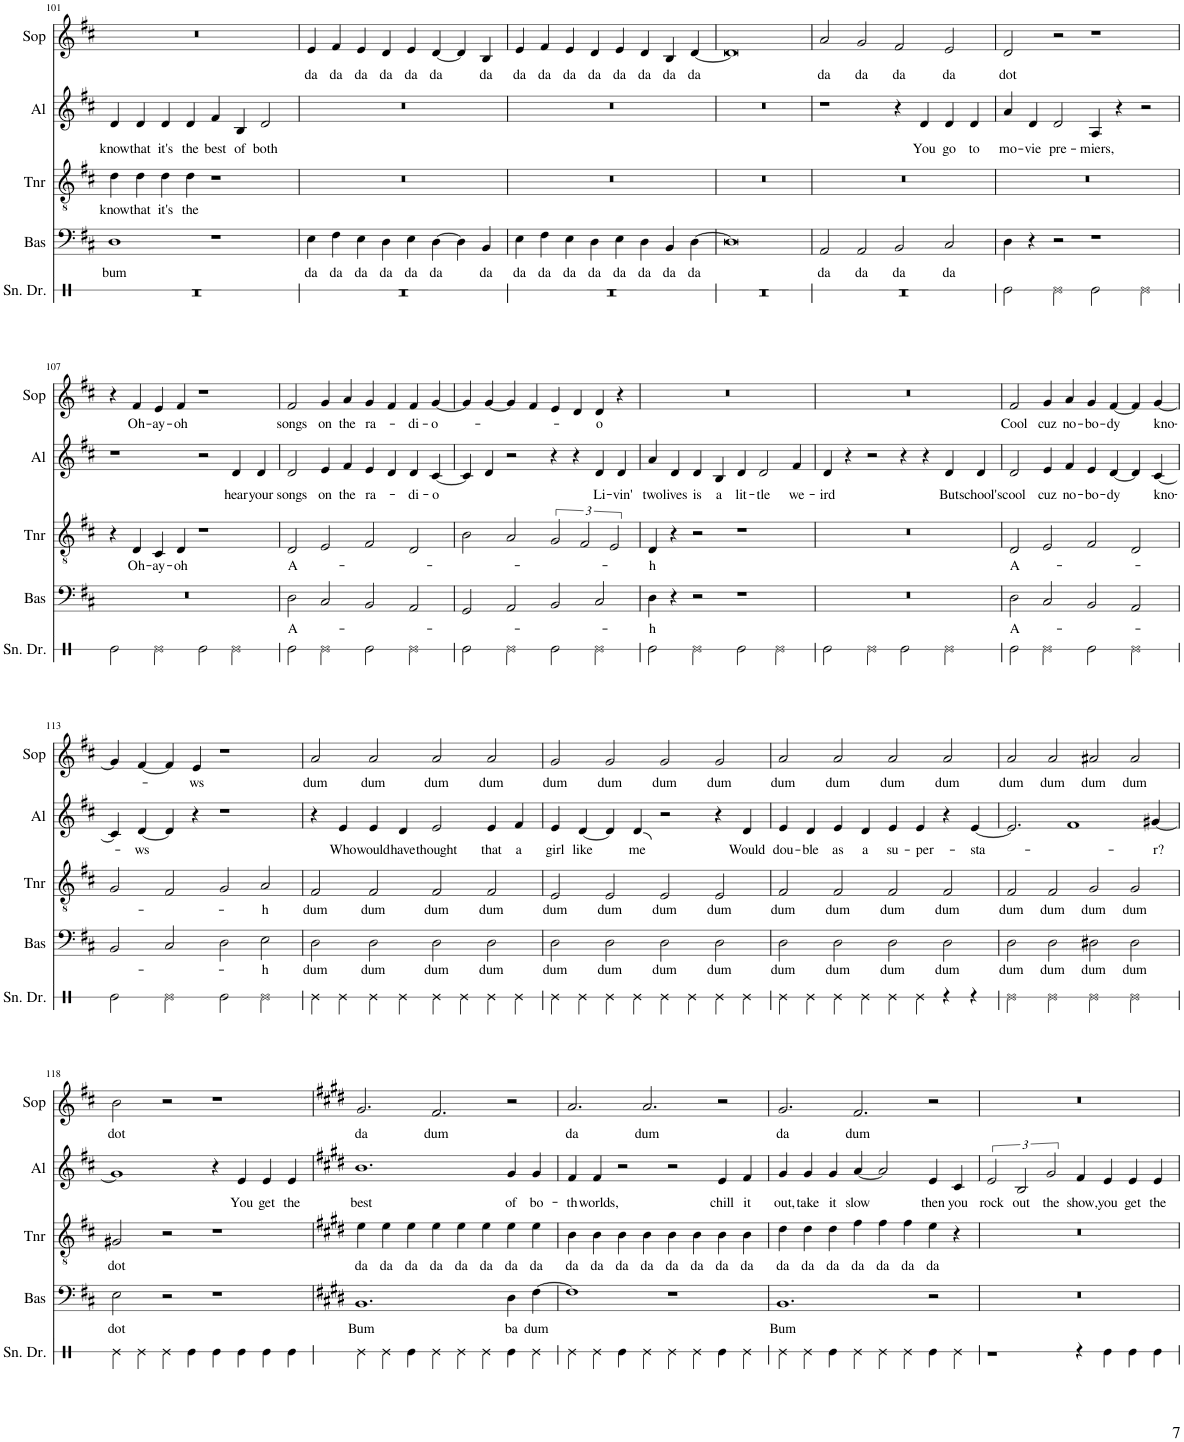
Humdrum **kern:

**kern	**kern	**text	**kern	**text	**kern	**text	**kern	**text
*part5	*part4	*part4	*part3	*part3	*part2	*part2	*part1	*part1
*staff5	*staff4	*staff4	*staff3	*staff3	*staff2	*staff2	*staff1	*staff1
*I"Snare Drum	*I"Bass	*	*I"Tenor	*	*I"Alto	*	*I"Soprano	*
*I'Sn. Dr.	*I'Bas	*	*I'Tnr	*	*I'Al	*	*I'Sop	*
!!LO:PB:g=z
*clefX	*clefF4	*	*clefGv2	*	*clefG2	*	*clefG2	*
*k[]	*k[f#c#]	*	*k[f#c#]	*	*k[f#c#]	*	*k[f#c#]	*
*M4/2	*M4/2	*	*M4/2	*	*M4/2	*	*M4/2	*
=101	=101	=101	=101	=101	=101	=101	=101	=101
!	!	!LO:LY:b	!	!LO:LY:b	!	!LO:LY:b	!	!
0r	1D	bum	4d\	know	4d/	know	0r	.
!	!	!	!	!LO:LY:b	!	!LO:LY:b	!	!
.	.	.	4d\	that	4d/	that	.	.
!	!	!	!	!LO:LY:b	!	!LO:LY:b	!	!
.	.	.	4d\	it's	4d/	it's	.	.
!	!	!	!	!LO:LY:b	!	!LO:LY:b	!	!
.	.	.	4d\	the	4d/	the	.	.
!	!	!	!	!	!	!LO:LY:b	!	!
.	1r	.	1r	.	4f#/	best	.	.
!	!	!	!	!	!	!LO:LY:b	!	!
.	.	.	.	.	4B/	of	.	.
!	!	!	!	!	!	!LO:LY:b	!	!
.	.	.	.	.	2d/	both	.	.
=102	=102	=102	=102	=102	=102	=102	=102	=102
!	!	!LO:LY:b	!	!	!	!	!	!LO:LY:b
0r	4E\	da	0r	.	0r	.	4e/	da
!	!	!LO:LY:b	!	!	!	!	!	!LO:LY:b
.	4F#\	da	.	.	.	.	4f#/	da
!	!	!LO:LY:b	!	!	!	!	!	!LO:LY:b
.	4E\	da	.	.	.	.	4e/	da
!	!	!LO:LY:b	!	!	!	!	!	!LO:LY:b
.	4D\	da	.	.	.	.	4d/	da
!	!	!LO:LY:b	!	!	!	!	!	!LO:LY:b
.	4E\	da	.	.	.	.	4e/	da
!	!	!LO:LY:b	!	!	!	!	!	!LO:LY:b
.	[4D\	da	.	.	.	.	[4d/	da
.	4D\]	.	.	.	.	.	4d/]	.
!	!	!LO:LY:b	!	!	!	!	!	!LO:LY:b
.	4BB/	da	.	.	.	.	4B/	da
=103	=103	=103	=103	=103	=103	=103	=103	=103
!	!	!LO:LY:b	!	!	!	!	!	!LO:LY:b
0r	4E\	da	0r	.	0r	.	4e/	da
!	!	!LO:LY:b	!	!	!	!	!	!LO:LY:b
.	4F#\	da	.	.	.	.	4f#/	da
!	!	!LO:LY:b	!	!	!	!	!	!LO:LY:b
.	4E\	da	.	.	.	.	4e/	da
!	!	!LO:LY:b	!	!	!	!	!	!LO:LY:b
.	4D\	da	.	.	.	.	4d/	da
!	!	!LO:LY:b	!	!	!	!	!	!LO:LY:b
.	4E\	da	.	.	.	.	4e/	da
!	!	!LO:LY:b	!	!	!	!	!	!LO:LY:b
.	4D\	da	.	.	.	.	4d/	da
!	!	!LO:LY:b	!	!	!	!	!	!LO:LY:b
.	4BB/	da	.	.	.	.	4B/	da
!	!	!LO:LY:b	!	!	!	!	!	!LO:LY:b
.	[4D\	da	.	.	.	.	[4d/	da
=104	=104	=104	=104	=104	=104	=104	=104	=104
0r	0D]	.	0r	.	0r	.	0d]	.
=105	=105	=105	=105	=105	=105	=105	=105	=105
!	!	!LO:LY:b	!	!	!	!	!	!LO:LY:b
0r	2AA/	da	0r	.	1r	.	2a/	da
!	!	!LO:LY:b	!	!	!	!	!	!LO:LY:b
.	2AA/	da	.	.	.	.	2g/	da
!	!	!LO:LY:b	!	!	!	!	!	!LO:LY:b
.	2BB/	da	.	.	4r	.	2f#/	da
!	!	!	!	!	!	!LO:LY:b	!	!
.	.	.	.	.	4d/	You	.	.
!	!	!LO:LY:b	!	!	!	!LO:LY:b	!	!LO:LY:b
.	2C#/	da	.	.	4d/	go	2e/	da
!	!	!	!	!	!	!LO:LY:b	!	!
.	.	.	.	.	4d/	to	.	.
=106	=106	=106	=106	=106	=106	=106	=106	=106
!	!	!	!	!	!	!LO:LY:b	!	!LO:LY:b
2Re\	4D\	.	0r	.	4a/	mo-	2d/	dot
!	!	!	!	!	!	!LO:LY:b	!	!
.	4r	.	.	.	4d/	-vie	.	.
!	!	!	!	!	!	!LO:LY:b	!	!
2Re\	2r	.	.	.	2d/	pre-	2r	.
!	!	!	!	!	!	!LO:LY:b	!	!
2Re\	1r	.	.	.	4A/	-miers,	1r	.
.	.	.	.	.	4r	.	.	.
2Re\	.	.	.	.	2r	.	.	.
!!LO:LB:g=z
=107	=107	=107	=107	=107	=107	=107	=107	=107
2Re\	0r	.	4r	.	1r	.	4r	.
!	!	!	!	!LO:LY:b	!	!	!	!LO:LY:b
.	.	.	4D/	Oh-	.	.	4f#/	Oh-
!	!	!	!	!LO:LY:b	!	!	!	!LO:LY:b
2Re\	.	.	4C#/	-ay-	.	.	4e/	-ay-
!	!	!	!	!LO:LY:b	!	!	!	!LO:LY:b
.	.	.	4D/	-oh	.	.	4f#/	-oh
2Re\	.	.	1r	.	2r	.	1r	.
!	!	!	!	!	!	!LO:LY:b	!	!
2Re\	.	.	.	.	4d/	hear	.	.
!	!	!	!	!	!	!LO:LY:b	!	!
.	.	.	.	.	4d/	your	.	.
=108	=108	=108	=108	=108	=108	=108	=108	=108
!	!	!LO:LY:b	!	!LO:LY:b	!	!LO:LY:b	!	!LO:LY:b
2Re\	2D\	A-	2D/	A-	2d/	songs	2f#/	songs
!	!	!	!	!	!	!LO:LY:b	!	!LO:LY:b
2Re\	2C#/	.	2E/	.	4e/	on	4g/	on
!	!	!	!	!	!	!LO:LY:b	!	!LO:LY:b
.	.	.	.	.	4f#/	the	4a/	the
!	!	!	!	!	!	!LO:LY:b	!	!LO:LY:b
2Re\	2BB/	.	2F#/	.	4e/	ra-	4g/	ra-
.	.	.	.	.	4d/	.	4f#/	.
!	!	!	!	!	!	!LO:LY:b	!	!LO:LY:b
2Re\	2AA/	.	2D/	.	4d/	di-	4f#/	-di-
!	!	!	!	!	!	!LO:LY:b	!	!LO:LY:b
.	.	.	.	.	[4c#/	-o	[4g/	-o-
=109	=109	=109	=109	=109	=109	=109	=109	=109
2Re\	2GG/	.	2B\	.	4c#/]	.	4g/]	.
.	.	.	.	.	4d/	.	[4g/	.
2Re\	2AA/	.	2A/	.	2r	.	4g/]	.
.	.	.	.	.	.	.	4f#/	.
2Re\	2BB/	.	3G/	.	4r	.	4e/	.
.	.	.	.	.	4r	.	4d/	.
.	.	.	3F#/	.	.	.	.	.
!	!	!	!	!	!	!LO:LY:b	!	!LO:LY:b
2Re\	2C#/	.	.	.	4d/	Li-	4d/	o
.	.	.	3E/	.	.	.	.	.
!	!	!	!	!	!	!LO:LY:b	!	!
.	.	.	.	.	4d/	-vin'	4r	.
=110	=110	=110	=110	=110	=110	=110	=110	=110
!	!	!LO:LY:b	!	!LO:LY:b	!	!LO:LY:b	!	!
2Re\	4D\	-h	4D/	-h	4a/	two	0r	.
!	!	!	!	!	!	!LO:LY:b	!	!
.	4r	.	4r	.	4d/	lives	.	.
!	!	!	!	!	!	!LO:LY:b	!	!
2Re\	2r	.	2r	.	4d/	is	.	.
!	!	!	!	!	!	!LO:LY:b	!	!
.	.	.	.	.	4B/	a	.	.
!	!	!	!	!	!	!LO:LY:b	!	!
2Re\	1r	.	1r	.	4d/	lit-	.	.
!	!	!	!	!	!	!LO:LY:b	!	!
.	.	.	.	.	2d/	-tle	.	.
2Re\	.	.	.	.	.	.	.	.
!	!	!	!	!	!	!LO:LY:b	!	!
.	.	.	.	.	4f#/	we-	.	.
=111	=111	=111	=111	=111	=111	=111	=111	=111
!	!	!	!	!	!	!LO:LY:b	!	!
2Re\	0r	.	0r	.	4d/	-ird	0r	.
.	.	.	.	.	4r	.	.	.
2Re\	.	.	.	.	2r	.	.	.
2Re\	.	.	.	.	4r	.	.	.
.	.	.	.	.	4r	.	.	.
!	!	!	!	!	!	!LO:LY:b	!	!
2Re\	.	.	.	.	4d/	But	.	.
!	!	!	!	!	!	!LO:LY:b	!	!
.	.	.	.	.	4d/	school's	.	.
=112	=112	=112	=112	=112	=112	=112	=112	=112
!	!	!LO:LY:b	!	!LO:LY:b	!	!LO:LY:b	!	!LO:LY:b
2Re\	2D\	A-	2D/	A-	2d/	cool	2f#/	Cool
!	!	!	!	!	!	!LO:LY:b	!	!LO:LY:b
2Re\	2C#/	.	2E/	.	4e/	cuz	4g/	cuz
!	!	!	!	!	!	!LO:LY:b	!	!LO:LY:b
.	.	.	.	.	4f#/	no-	4a/	no-
!	!	!	!	!	!	!LO:LY:b	!	!LO:LY:b
2Re\	2BB/	.	2F#/	.	4e/	-bo-	4g/	-bo-
!	!	!	!	!	!	!LO:LY:b	!	!LO:LY:b
.	.	.	.	.	[4d/	-dy	[4f#/	-dy
2Re\	2AA/	.	2D/	.	4d/]	.	4f#/]	.
!	!	!	!	!	!	!LO:LY:b	!	!LO:LY:b
.	.	.	.	.	[4c#/	kno-	[4g/	kno-
!!LO:LB:g=z
=113	=113	=113	=113	=113	=113	=113	=113	=113
2Re\	2BB/	.	2G/	.	4c#/]	.	4g/]	.
!	!	!	!	!	!	!LO:LY:b	!	!
.	.	.	.	.	[4d/	-ws	[4f#/	.
2Re\	2C#/	.	2F#/	.	4d/]	.	4f#/]	.
!	!	!	!	!	!	!	!	!LO:LY:b
.	.	.	.	.	4r	.	4e/	-ws
2Re\	2D\	.	2G/	.	1r	.	1r	.
!	!	!LO:LY:b	!	!LO:LY:b	!	!	!	!
2Re\	2E\	-h	2A/	-h	.	.	.	.
=114	=114	=114	=114	=114	=114	=114	=114	=114
!	!	!LO:LY:b	!	!LO:LY:b	!	!	!	!LO:LY:b
4Re\	2D\	dum	2F#/	dum	4r	.	2a/	dum
!	!	!	!	!	!	!LO:LY:b	!	!
4Re\	.	.	.	.	4e/	Who	.	.
!	!	!LO:LY:b	!	!LO:LY:b	!	!LO:LY:b	!	!LO:LY:b
4Re\	2D\	dum	2F#/	dum	4e/	would	2a/	dum
!	!	!	!	!	!	!LO:LY:b	!	!
4Re\	.	.	.	.	4d/	have	.	.
!	!	!LO:LY:b	!	!LO:LY:b	!	!LO:LY:b	!	!LO:LY:b
4Re\	2D\	dum	2F#/	dum	2e/	thought	2a/	dum
4Re\	.	.	.	.	.	.	.	.
!	!	!LO:LY:b	!	!LO:LY:b	!	!LO:LY:b	!	!LO:LY:b
4Re\	2D\	dum	2F#/	dum	4e/	that	2a/	dum
!	!	!	!	!	!	!LO:LY:b	!	!
4Re\	.	.	.	.	4f#/	a	.	.
=115	=115	=115	=115	=115	=115	=115	=115	=115
!	!	!LO:LY:b	!	!LO:LY:b	!	!LO:LY:b	!	!LO:LY:b
4Re\	2D\	dum	2E/	dum	4e/	girl	2g/	dum
!	!	!	!	!	!	!LO:LY:b	!	!
4Re\	.	.	.	.	[4d/	like	.	.
!	!	!LO:LY:b	!	!LO:LY:b	!	!	!	!LO:LY:b
4Re\	2D\	dum	2E/	dum	4d/]	.	2g/	dum
!	!	!	!	!	!	!LO:LY:b	!	!
4Re\	.	.	.	.	4d/	me	.	.
!	!	!LO:LY:b	!	!LO:LY:b	!	!	!	!LO:LY:b
4Re\	2D\	dum	2E/	dum	2r	.	2g/	dum
4Re\	.	.	.	.	.	.	.	.
!	!	!LO:LY:b	!	!LO:LY:b	!	!	!	!LO:LY:b
4Re\	2D\	dum	2E/	dum	4r	.	2g/	dum
!	!	!	!	!	!	!LO:LY:b	!	!
4Re\	.	.	.	.	4d/	Would	.	.
=116	=116	=116	=116	=116	=116	=116	=116	=116
!	!	!LO:LY:b	!	!LO:LY:b	!	!LO:LY:b	!	!LO:LY:b
4Re\	2D\	dum	2F#/	dum	4e/	dou-	2a/	dum
!	!	!	!	!	!	!LO:LY:b	!	!
4Re\	.	.	.	.	4d/	-ble	.	.
!	!	!LO:LY:b	!	!LO:LY:b	!	!LO:LY:b	!	!LO:LY:b
4Re\	2D\	dum	2F#/	dum	4e/	as	2a/	dum
!	!	!	!	!	!	!LO:LY:b	!	!
4Re\	.	.	.	.	4d/	a	.	.
!	!	!LO:LY:b	!	!LO:LY:b	!	!LO:LY:b	!	!LO:LY:b
4Re\	2D\	dum	2F#/	dum	4e/	su-	2a/	dum
!	!	!	!	!	!	!LO:LY:b	!	!
4Re\	.	.	.	.	4e/	-per-	.	.
!	!	!LO:LY:b	!	!LO:LY:b	!	!	!	!LO:LY:b
4r	2D\	dum	2F#/	dum	4r	.	2a/	dum
!	!	!	!	!	!	!LO:LY:b	!	!
4r	.	.	.	.	[4e/	-sta-	.	.
=117	=117	=117	=117	=117	=117	=117	=117	=117
!	!	!LO:LY:b	!	!LO:LY:b	!	!	!	!LO:LY:b
2Re\	2D\	dum	2F#/	dum	2.e/]	.	2a/	dum
!	!	!LO:LY:b	!	!LO:LY:b	!	!	!	!LO:LY:b
2Re\	2D\	dum	2F#/	dum	.	.	2a/	dum
.	.	.	.	.	1f#	.	.	.
!	!	!LO:LY:b	!	!LO:LY:b	!	!	!	!LO:LY:b
2Re\	2D#X\	dum	2G/	dum	.	.	2a#X/	dum
!	!	!LO:LY:b	!	!LO:LY:b	!	!	!	!LO:LY:b
2Re\	2D#\	dum	2G/	dum	.	.	2a#/	dum
!	!	!	!	!	!	!LO:LY:b	!	!
.	.	.	.	.	[4g#X/	-r?	.	.
!!LO:LB:g=z
=118	=118	=118	=118	=118	=118	=118	=118	=118
!	!	!LO:LY:b	!	!LO:LY:b	!	!	!	!LO:LY:b
4Re\	2E\	dot	2G#X/	dot	1g#]	.	2b\	dot
4Re\	.	.	.	.	.	.	.	.
4Re\	2r	.	2r	.	.	.	2r	.
4Re\	.	.	.	.	.	.	.	.
4Re\	1r	.	1r	.	4r	.	1r	.
!	!	!	!	!	!	!LO:LY:b	!	!
4Re\	.	.	.	.	4e/	You	.	.
!	!	!	!	!	!	!LO:LY:b	!	!
4Re\	.	.	.	.	4e/	get	.	.
!	!	!	!	!	!	!LO:LY:b	!	!
4Re\	.	.	.	.	4e/	the	.	.
=119	=119	=119	=119	=119	=119	=119	=119	=119
*	*k[f#c#g#d#]	*	*k[f#c#g#d#]	*	*k[f#c#g#d#]	*	*k[f#c#g#d#]	*
!	!	!LO:LY:b	!	!LO:LY:b	!	!LO:LY:b	!	!LO:LY:b
4Re\	1.BB	Bum	4e\	da	1.b	best	2.g#/	da
!	!	!	!	!LO:LY:b	!	!	!	!
4Re\	.	.	4e\	da	.	.	.	.
!	!	!	!	!LO:LY:b	!	!	!	!
4Re\	.	.	4e\	da	.	.	.	.
!	!	!	!	!LO:LY:b	!	!	!	!LO:LY:b
4Re\	.	.	4e\	da	.	.	2.f#/	dum
!	!	!	!	!LO:LY:b	!	!	!	!
4Re\	.	.	4e\	da	.	.	.	.
!	!	!	!	!LO:LY:b	!	!	!	!
4Re\	.	.	4e\	da	.	.	.	.
!	!	!LO:LY:b	!	!LO:LY:b	!	!LO:LY:b	!	!
4Re\	4D#\	ba	4e\	da	4g#/	of	2r	.
!	!	!LO:LY:b	!	!LO:LY:b	!	!LO:LY:b	!	!
4Re\	[4F#\	dum	4e\	da	4g#/	bo-	.	.
=120	=120	=120	=120	=120	=120	=120	=120	=120
!	!	!	!	!LO:LY:b	!	!LO:LY:b	!	!LO:LY:b
4Re\	1F#]	.	4B\	da	4f#/	-th	2.a/	da
!	!	!	!	!LO:LY:b	!	!LO:LY:b	!	!
4Re\	.	.	4B\	da	4f#/	worlds,	.	.
!	!	!	!	!LO:LY:b	!	!	!	!
4Re\	.	.	4B\	da	2r	.	.	.
!	!	!	!	!LO:LY:b	!	!	!	!LO:LY:b
4Re\	.	.	4B\	da	.	.	2.a/	dum
!	!	!	!	!LO:LY:b	!	!	!	!
4Re\	1r	.	4B\	da	2r	.	.	.
!	!	!	!	!LO:LY:b	!	!	!	!
4Re\	.	.	4B\	da	.	.	.	.
!	!	!	!	!LO:LY:b	!	!LO:LY:b	!	!
4Re\	.	.	4B\	da	4e/	chill	2r	.
!	!	!	!	!LO:LY:b	!	!LO:LY:b	!	!
4Re\	.	.	4B\	da	4f#/	it	.	.
=121	=121	=121	=121	=121	=121	=121	=121	=121
!	!	!LO:LY:b	!	!LO:LY:b	!	!LO:LY:b	!	!LO:LY:b
4Re\	1.BB	Bum	4d#\	da	4g#/	out,	2.g#/	da
!	!	!	!	!LO:LY:b	!	!LO:LY:b	!	!
4Re\	.	.	4d#\	da	4g#/	take	.	.
!	!	!	!	!LO:LY:b	!	!LO:LY:b	!	!
4Re\	.	.	4d#\	da	4g#/	it	.	.
!	!	!	!	!LO:LY:b	!	!LO:LY:b	!	!LO:LY:b
4Re\	.	.	4f#\	da	[4a/	slow	2.f#/	dum
!	!	!	!	!LO:LY:b	!	!	!	!
4Re\	.	.	4f#\	da	2a/]	.	.	.
!	!	!	!	!LO:LY:b	!	!	!	!
4Re\	.	.	4f#\	da	.	.	.	.
!	!	!	!	!LO:LY:b	!	!LO:LY:b	!	!
4Re\	2r	.	4e\	da	4e/	then	2r	.
!	!	!	!	!	!	!LO:LY:b	!	!
4Re\	.	.	4r	.	4c#/	you	.	.
=122	=122	=122	=122	=122	=122	=122	=122	=122
!	!	!	!	!	!	!LO:LY:b	!	!
1r	0r	.	0r	.	3e/	rock	0r	.
!	!	!	!	!	!	!LO:LY:b	!	!
.	.	.	.	.	3B/	out	.	.
!	!	!	!	!	!	!LO:LY:b	!	!
.	.	.	.	.	3g#/	the	.	.
!	!	!	!	!	!	!LO:LY:b	!	!
4r	.	.	.	.	4f#/	show,	.	.
!	!	!	!	!	!	!LO:LY:b	!	!
4Re\	.	.	.	.	4e/	you	.	.
!	!	!	!	!	!	!LO:LY:b	!	!
4Re\	.	.	.	.	4e/	get	.	.
!	!	!	!	!	!	!LO:LY:b	!	!
4Re\	.	.	.	.	4e/	the	.	.
=	=	=	=	=	=	=	=	=
*-	*-	*-	*-	*-	*-	*-	*-	*-
